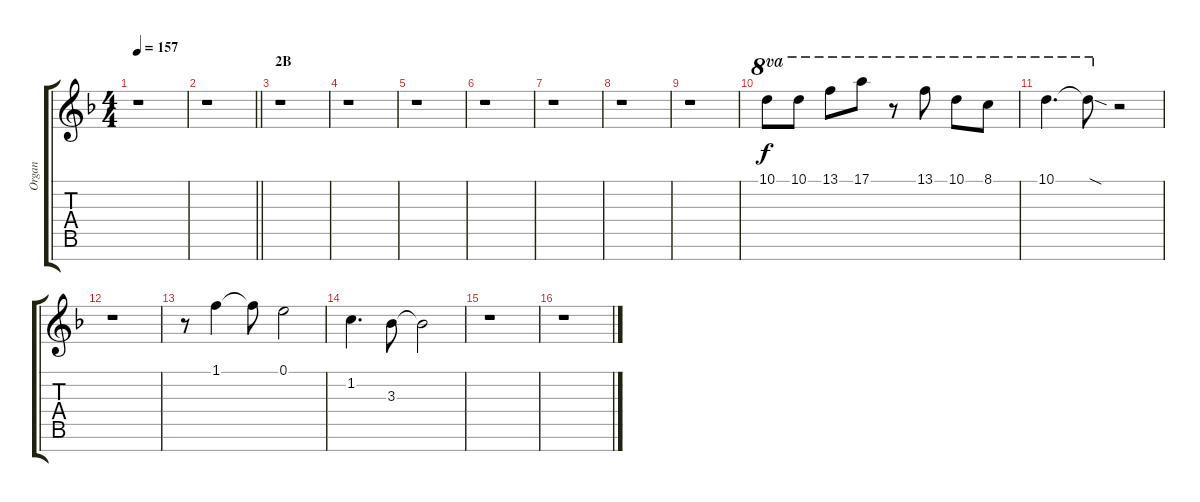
\track ("Organ" "Organ") {instrument rockorgan}
\staff {score tabs}
\tuning (E5 B4 G4 D4 A3 E3 B2) {hide}
\ts (4 4)
\tempo 157
\clef g2
\ks f
r.1{dy f} |
\barLineRight lightlight
r.1 |
\section ("" "2B")
r.1 |
r.1 |
r.1 |
r.1 |
r.1 |
r.1 |
r.1 |
10.1.8{ot 8va} 10.1.8{ot 8va} 13.1.8{ot 8va} 17.1.8{ot 8va} r.8{ot 8va} 13.1.8{ot 8va} 10.1.8{ot 8va} 8.1.8{ot 8va} |
10.1.4{d ot 8va} 10.1{sod t}.8{ot 8va} r.2 |
r.1 |
r.8 1.1.4 1.1{t}.8 0.1.2 |
1.2.4{d} 3.3.8 3.3{t}.2 |
r.1 |
r.1
